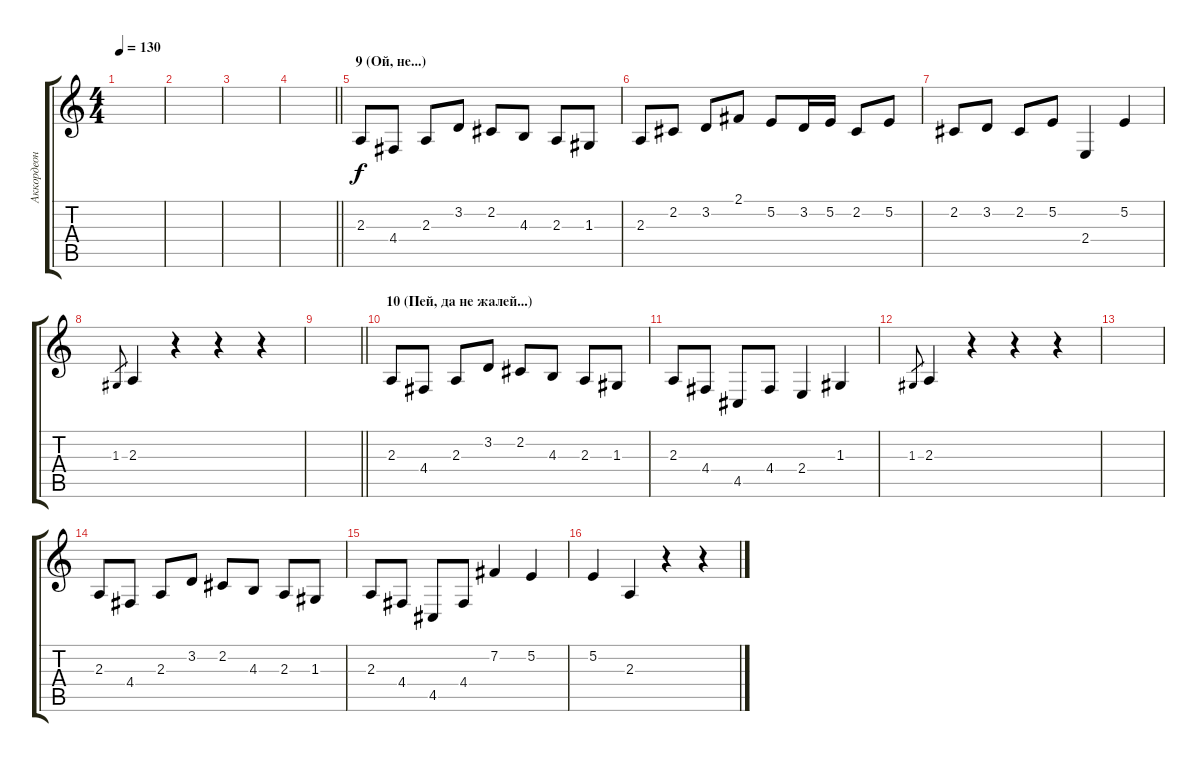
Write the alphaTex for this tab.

\track ("Аккордеон" "Аккордеон") {instrument accordion}
\staff {score tabs}
\tuning (E4 B3 G3 D3 A2 E2) {hide}
\ts (4 4)
\tempo 130
\clef g2
\ks c
|
|
|
\barLineRight lightlight
|
\section ("" "9 (Ой, не...)")
2.3.8 4.4.8 2.3.8 3.2.8 2.2.8 4.3.8 2.3.8 1.3.8 |
2.3.8 2.2.8 3.2.8 2.1.8 5.2.8 3.2.16 5.2.16 2.2.8 5.2.8 |
2.2.8 3.2.8 2.2.8 5.2.8 2.4.4 5.2.4 |
1.3.8{gr} 2.3.4 r.4 r.4 r.4 |
\barLineRight lightlight
|
\section ("" "10 (Пей, да не жалей...)")
2.3.8 4.4.8 2.3.8 3.2.8 2.2.8 4.3.8 2.3.8 1.3.8 |
2.3.8 4.4.8 4.5.8 4.4.8 2.4.4 1.3.4 |
1.3.8{gr} 2.3.4 r.4 r.4 r.4 |
|
2.3.8 4.4.8 2.3.8 3.2.8 2.2.8 4.3.8 2.3.8 1.3.8 |
2.3.8 4.4.8 4.5.8 4.4.8 7.2.4 5.2.4 |
5.2.4 2.3.4 r.4 r.4
